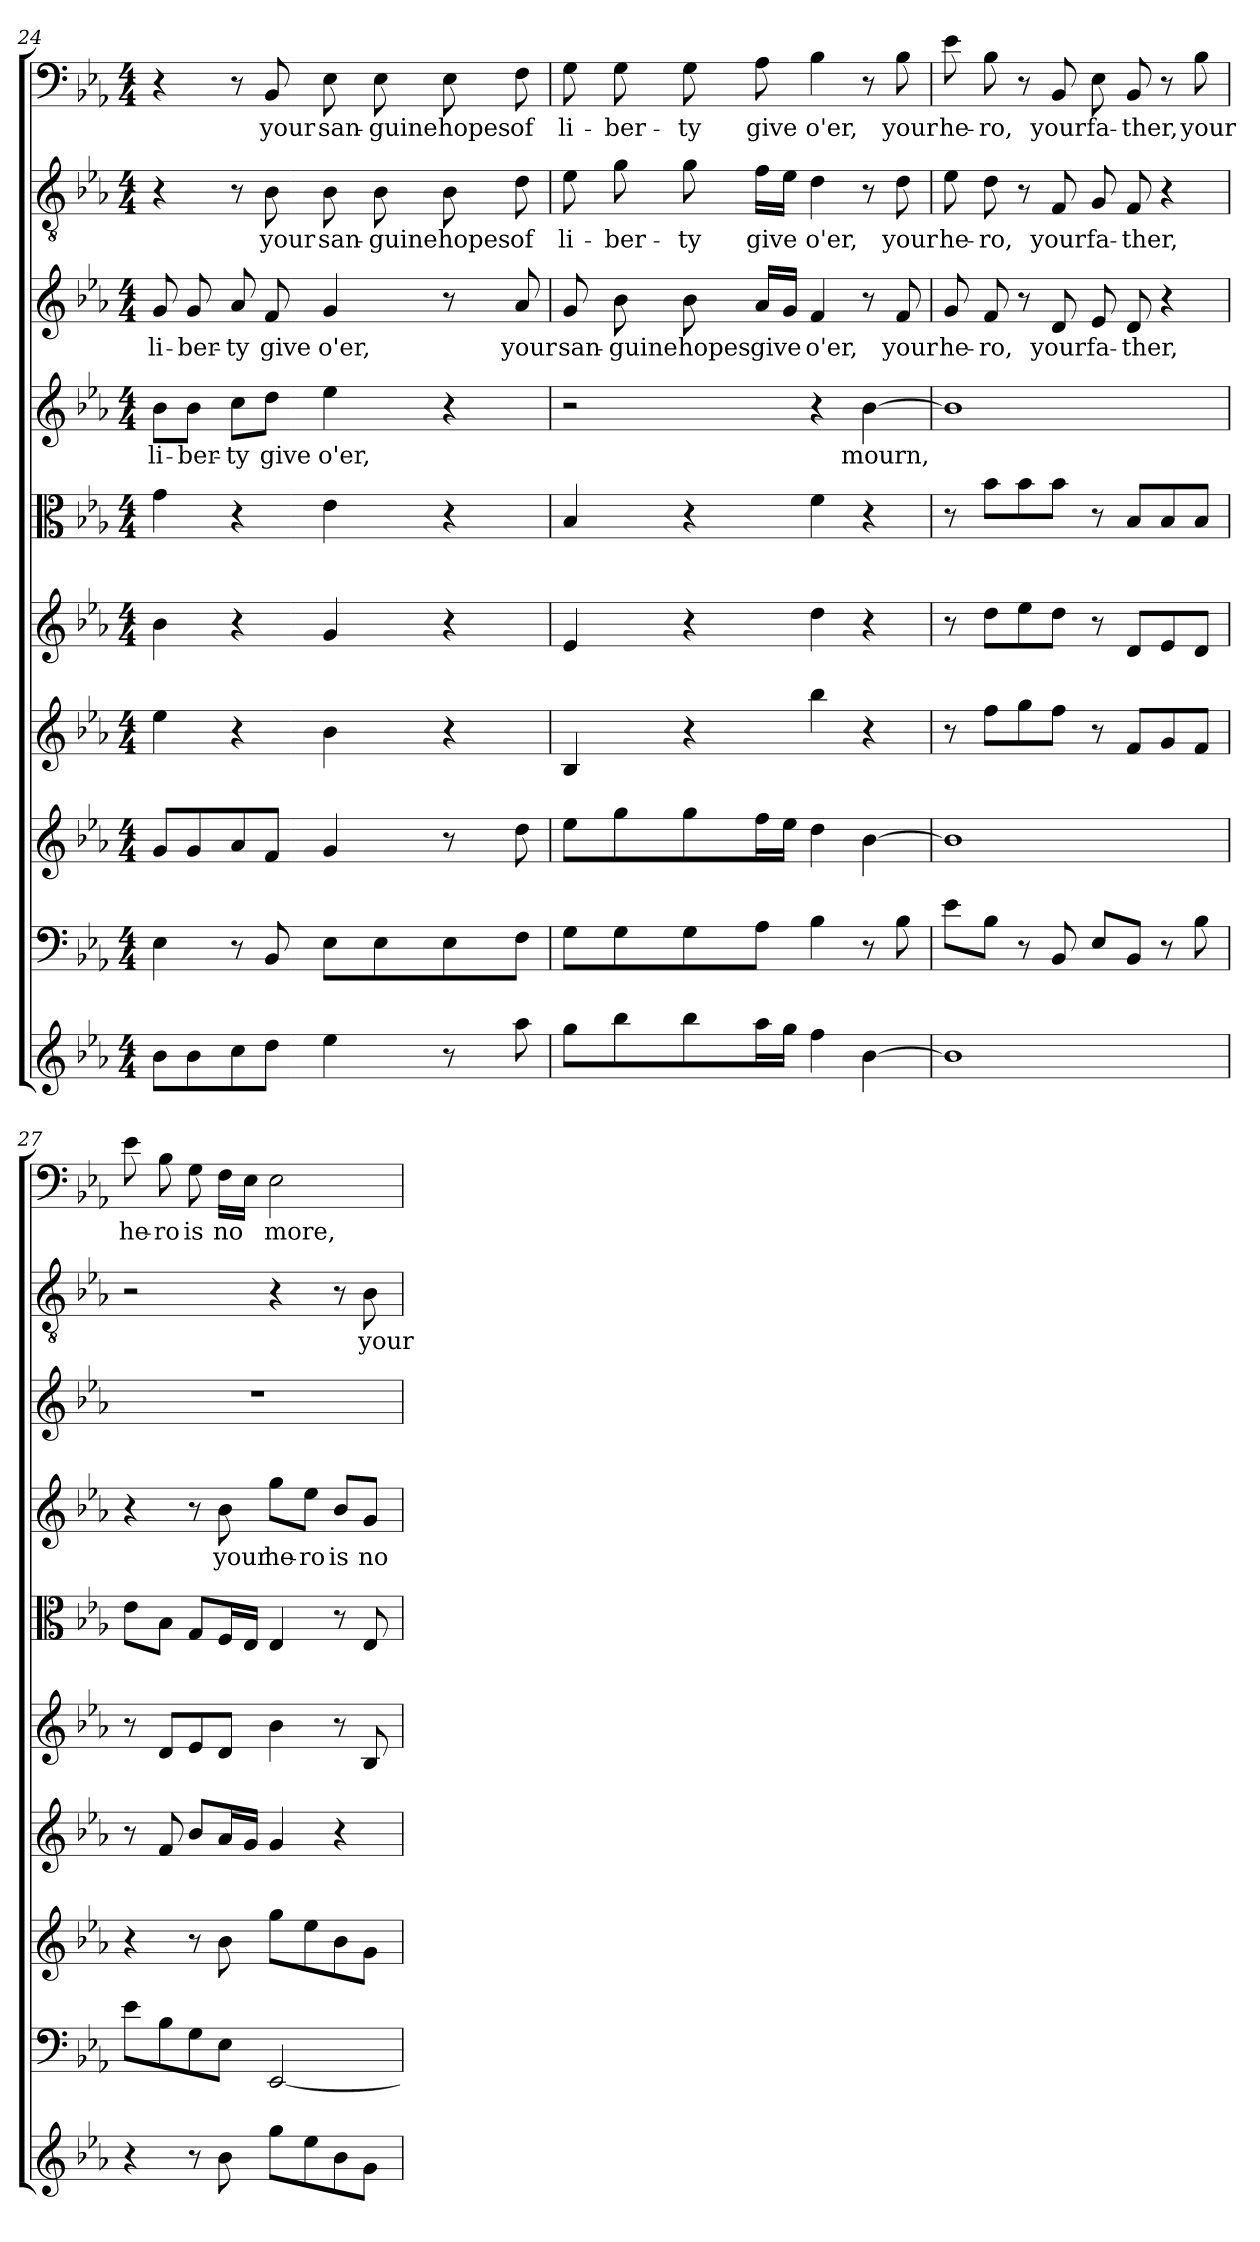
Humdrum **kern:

**kern	**kern	**kern	**kern	**kern	**kern	**kern	**text	**kern	**text	**kern	**text	**kern	**text
*part10	*part9	*part8	*part7	*part6	*part5	*part4	*part4	*part3	*part3	*part2	*part2	*part1	*part1
*staff10	*staff9	*staff8	*staff7	*staff6	*staff5	*staff4	*staff4	*staff3	*staff3	*staff2	*staff2	*staff1	*staff1
*clefG2	*clefF4	*clefG2	*clefG2	*clefG2	*clefC3	*clefG2	*	*clefG2	*	*clefGv2	*	*clefF4	*
*k[b-e-a-]	*k[b-e-a-]	*k[b-e-a-]	*k[b-e-a-]	*k[b-e-a-]	*k[b-e-a-]	*k[b-e-a-]	*	*k[b-e-a-]	*	*k[b-e-a-]	*	*k[b-e-a-]	*
*c:	*c:	*c:	*c:	*c:	*c:	*c:	*	*c:	*	*c:	*	*c:	*
*M4/4	*M4/4	*M4/4	*M4/4	*M4/4	*M4/4	*M4/4	*	*M4/4	*	*M4/4	*	*M4/4	*
=24	=24	=24	=24	=24	=24	=24	=24	=24	=24	=24	=24	=24	=24
8b-\L	4E-\	8g/L	4ee-\	4b-\	4g\	8b-\L	li-	8g/	li-	4r	.	4r	.
8b-\	.	8g/	.	.	.	8b-\J	-ber-	8g/	-ber-	.	.	.	.
8cc\	8r	8a-/	4r	4r	4r	8cc\L	-ty	8a-/	-ty	8r	.	8r	.
8dd\J	8BB-/	8f/J	.	.	.	8dd\J	give	8f/	give	8B-\	your	8BB-/	your
4ee-\	8E-\L	4g/	4b-\	4g/	4e-\	4ee-\	o'er,	4g/	o'er,	8B-\	san-	8E-\	san-
.	8E-\	.	.	.	.	.	.	.	.	8B-\	-guine	8E-\	-guine
8r	8E-\	8r	4r	4r	4r	4r	.	8r	.	8B-\	hopes	8E-\	hopes
8aa-\	8F\J	8dd\	.	.	.	.	.	8a-/	your	8d\	of	8F\	of
=25	=25	=25	=25	=25	=25	=25	=25	=25	=25	=25	=25	=25	=25
8gg\L	8G\L	8ee-\L	4B-/	4e-/	4B-/	2r	.	8g/	san-	8e-\	li-	8G\	li-
8bb-\	8G\	8gg\	.	.	.	.	.	8b-\	-guine	8g\	-ber-	8G\	-ber-
8bb-\	8G\	8gg\	4r	4r	4r	.	.	8b-\	hopes	8g\	-ty	8G\	-ty
16aa-\L	8A-\J	16ff\L	.	.	.	.	.	16a-/LL	give	16f\LL	give	8A-\	give
16gg\JJ	.	16ee-\JJ	.	.	.	.	.	16g/JJ	.	16e-\JJ	.	.	.
4ff\	4B-\	4dd\	4bb-\	4dd\	4f\	4r	.	4f/	o'er,	4d\	o'er,	4B-\	o'er,
[4b-\	8r	[4b-\	4r	4r	4r	[4b-\	mourn,	8r	.	8r	.	8r	.
.	8B-\	.	.	.	.	.	.	8f/	your	8d\	your	8B-\	your
=26	=26	=26	=26	=26	=26	=26	=26	=26	=26	=26	=26	=26	=26
1b-\]	8e-\L	1b-\]	8r	8r	8r	1b-\]	.	8g/	he-	8e-\	he-	8e-\	he-
.	8B-\J	.	8ff\L	8dd\L	8b-\L	.	.	8f/	-ro,	8d\	-ro,	8B-\	-ro,
.	8r	.	8gg\	8ee-\	8b-\	.	.	8r	.	8r	.	8r	.
.	8BB-/	.	8ff\J	8dd\J	8b-\J	.	.	8d/	your	8F/	your	8BB-/	your
.	8E-/L	.	8r	8r	8r	.	.	8e-/	fa-	8G/	fa-	8E-\	fa-
.	8BB-/J	.	8f/L	8d/L	8B-/L	.	.	8d/	-ther,	8F/	-ther,	8BB-/	-ther,
.	8r	.	8g/	8e-/	8B-/	.	.	4r	.	4r	.	8r	.
.	8B-\	.	8f/J	8d/J	8B-/J	.	.	.	.	.	.	8B-\	your
=27	=27	=27	=27	=27	=27	=27	=27	=27	=27	=27	=27	=27	=27
4r	8e-\L	4r	8r	8r	8e-\L	4r	.	1r	.	2r	.	8e-\	he-
.	8B-\	.	8f/	8d/L	8B-\J	.	.	.	.	.	.	8B-\	-ro
8r	8G\	8r	8b-/L	8e-/	8G/L	8r	.	.	.	.	.	8G\	is
8b-\	8E-\J	8b-\	16a-/L	8d/J	16F/L	8b-\	your	.	.	.	.	16F\LL	no
.	.	.	16g/JJ	.	16E-/JJ	.	.	.	.	.	.	16E-\JJ	.
8gg\L	[2EE-/	8gg\L	4g/	4b-\	4E-/	8gg\L	he-	.	.	4r	.	2E-\	more,
8ee-\	.	8ee-\	.	.	.	8ee-\J	-ro	.	.	.	.	.	.
8b-\	.	8b-\	4r	8r	8r	8b-/L	is	.	.	8r	.	.	.
8g\J	.	8g\J	.	8B-/	8E-/	8g/J	no	.	.	8B-\	your	.	.
=	=	=	=	=	=	=	=	=	=	=	=	=	=
*-	*-	*-	*-	*-	*-	*-	*-	*-	*-	*-	*-	*-	*-
